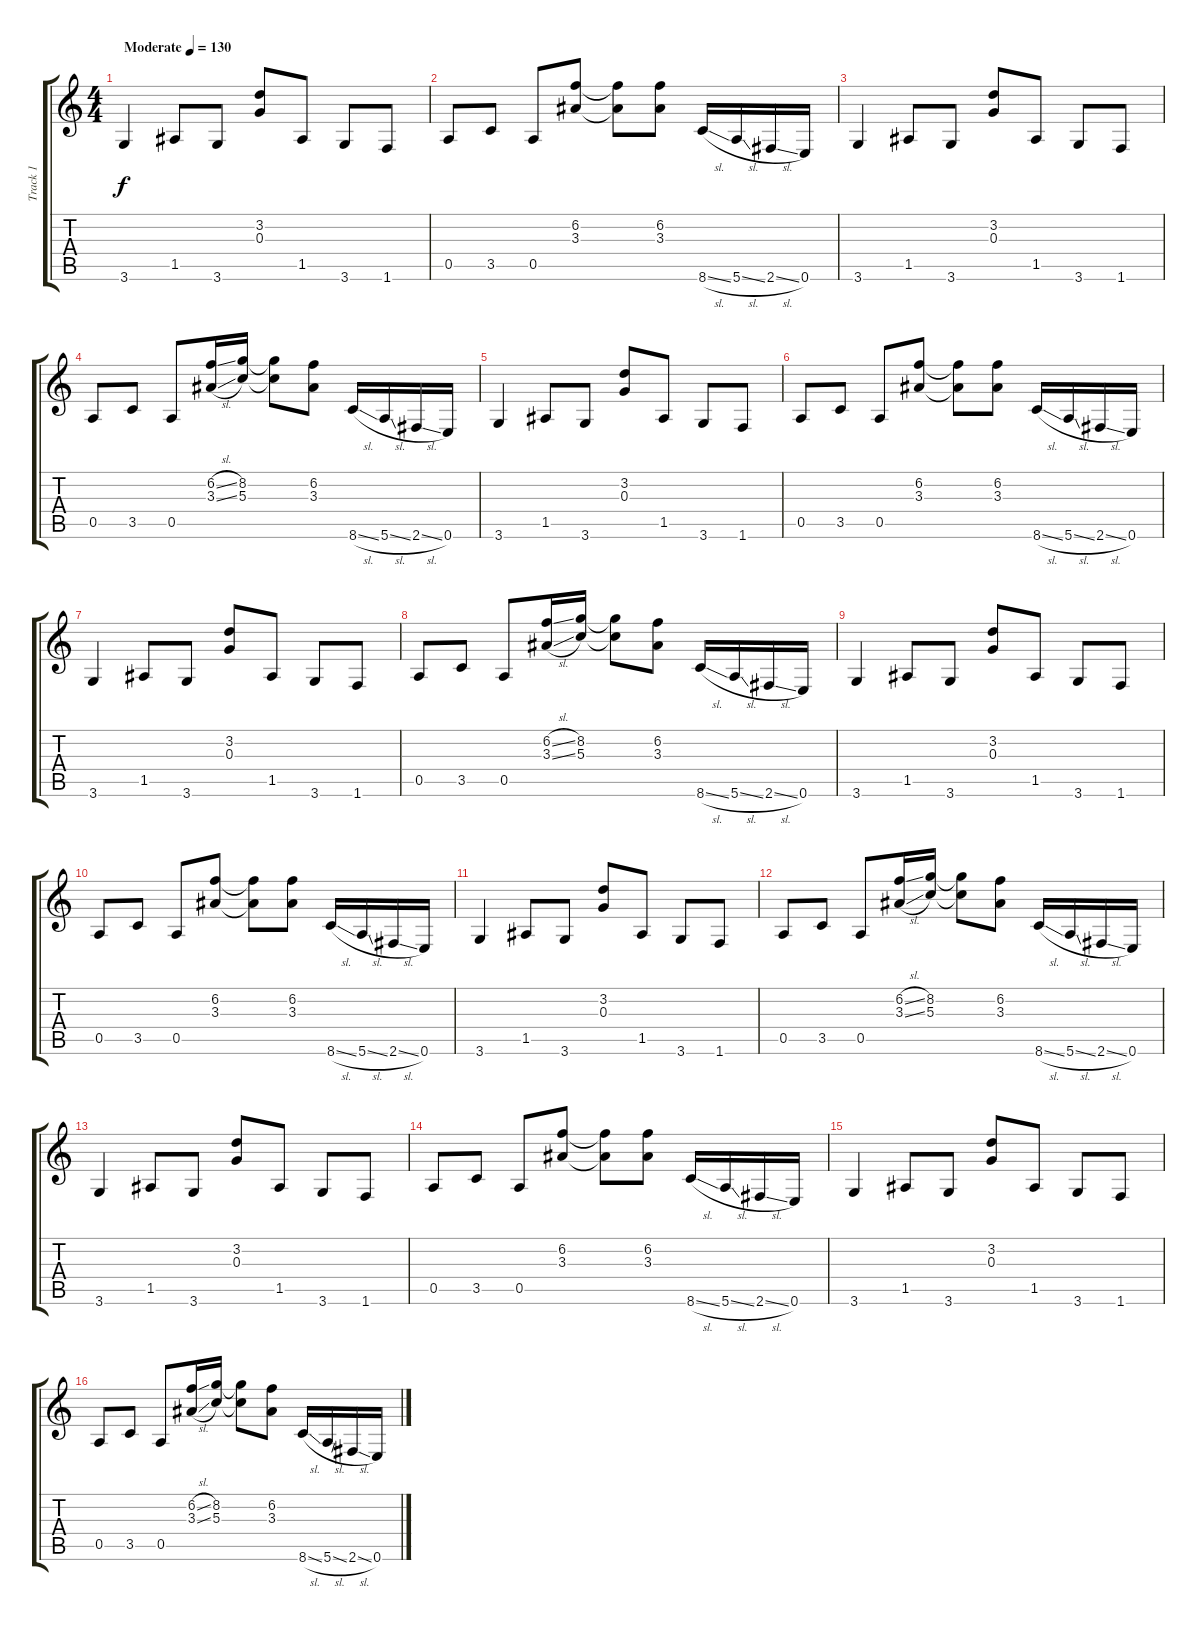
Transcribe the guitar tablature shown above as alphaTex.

\track ("Track 1" "Track 1") {instrument electricguitarclean}
\staff {score tabs}
\tuning (E4 B3 G3 D3 A2 E2) {hide}
\ts (4 4)
\tempo (130 "Moderate")
\clef g2
\ks c
3.6.4{dy f instrument electricguitarclean} 1.5.8 3.6.8 (3.2 0.3).8 1.5.8 3.6.8 1.6.8 |
0.5.8 3.5.8 0.5.8 (6.2 3.3).8 (6.2{t} 3.3{t}).8 (6.2 3.3).8 8.6{sl}.16 5.6{sl}.16 2.6{sl}.16 0.6.16 |
3.6.4 1.5.8 3.6.8 (3.2 0.3).8 1.5.8 3.6.8 1.6.8 |
0.5.8 3.5.8 0.5.8 (6.2{sl} 3.3{sl}).16 (8.2 5.3).16 (8.2{t} 5.3{t}).8 (6.2 3.3).8 8.6{sl}.16 5.6{sl}.16 2.6{sl}.16 0.6.16 |
3.6.4 1.5.8 3.6.8 (3.2 0.3).8 1.5.8 3.6.8 1.6.8 |
0.5.8 3.5.8 0.5.8 (6.2 3.3).8 (6.2{t} 3.3{t}).8 (6.2 3.3).8 8.6{sl}.16 5.6{sl}.16 2.6{sl}.16 0.6.16 |
3.6.4 1.5.8 3.6.8 (3.2 0.3).8 1.5.8 3.6.8 1.6.8 |
0.5.8 3.5.8 0.5.8 (6.2{sl} 3.3{sl}).16 (8.2 5.3).16 (8.2{t} 5.3{t}).8 (6.2 3.3).8 8.6{sl}.16 5.6{sl}.16 2.6{sl}.16 0.6.16 |
3.6.4 1.5.8 3.6.8 (3.2 0.3).8 1.5.8 3.6.8 1.6.8 |
0.5.8 3.5.8 0.5.8 (6.2 3.3).8 (6.2{t} 3.3{t}).8 (6.2 3.3).8 8.6{sl}.16 5.6{sl}.16 2.6{sl}.16 0.6.16 |
3.6.4 1.5.8 3.6.8 (3.2 0.3).8 1.5.8 3.6.8 1.6.8 |
0.5.8 3.5.8 0.5.8 (6.2{sl} 3.3{sl}).16 (8.2 5.3).16 (8.2{t} 5.3{t}).8 (6.2 3.3).8 8.6{sl}.16 5.6{sl}.16 2.6{sl}.16 0.6.16 |
3.6.4 1.5.8 3.6.8 (3.2 0.3).8 1.5.8 3.6.8 1.6.8 |
0.5.8 3.5.8 0.5.8 (6.2 3.3).8 (6.2{t} 3.3{t}).8 (6.2 3.3).8 8.6{sl}.16 5.6{sl}.16 2.6{sl}.16 0.6.16 |
3.6.4 1.5.8 3.6.8 (3.2 0.3).8 1.5.8 3.6.8 1.6.8 |
0.5.8 3.5.8 0.5.8 (6.2{sl} 3.3{sl}).16 (8.2 5.3).16 (8.2{t} 5.3{t}).8 (6.2 3.3).8 8.6{sl}.16 5.6{sl}.16 2.6{sl}.16 0.6.16
